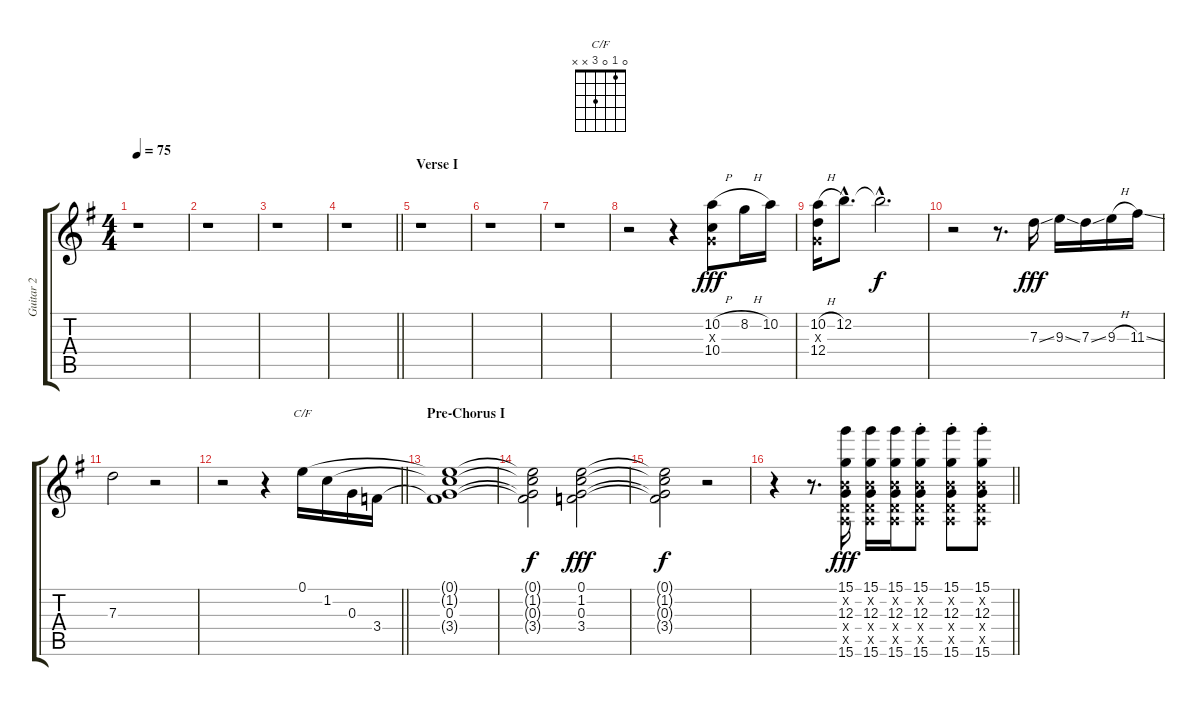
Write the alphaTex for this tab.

\track ("Guitar 2" "Guitar 2") {instrument electricguitarclean}
\staff {score tabs}
\tuning (E4 B3 G3 D3 A2 E2) {hide}
\chord ("C/F" 0 1 0 3 x x)
\ts (4 4)
\tempo 75
\clef g2
\ks g
r.1{dy fff instrument electricguitarclean} |
r.1 |
r.1 |
\barLineRight lightlight
r.1 |
\section ("" "Verse I")
r.1 |
r.1 |
r.1 |
r.2 r.4 (10.2{h} 0.3{x} 10.4).8 8.2{h}.16 10.2.16 |
(10.2{h} 0.3{x} 12.4).16 12.2{hac}.8{d} 12.2{hac t}.2{d dy f} |
r.2 r.8{d} 7.3{ss}.16{dy fff} 9.3{ss}.16 7.3{ss}.16 9.3{h}.16 11.3{ss}.16 |
7.3.2 r.2 |
\barLineRight lightlight
r.2 r.4 0.1.16{ch "C/F"} 1.2.16 0.3.16 3.4.16 |
\section ("" "Pre-Chorus I")
(0.1{t} 1.2{t} 0.3 3.4{t}).1 |
(0.1{t} 1.2{t} 0.3{t} 3.4{t}).2{dy f} (0.1 1.2 0.3 3.4).2{dy fff} |
(0.1{t} 1.2{t} 0.3{t} 3.4{t}).2{dy f} r.2 |
\barLineRight lightlight
r.4 r.8{d} (15.1 0.2{x} 12.3 0.4{x} 0.5{x} 15.6).16{dy fff} (15.1 0.2{x} 12.3 0.4{x} 0.5{x} 15.6).16 (15.1 0.2{x} 12.3 0.4{x} 0.5{x} 15.6).16 (15.1{st} 0.2{x} 12.3{st} 0.4{x} 0.5{x} 15.6{st}).8 (15.1{st} 0.2{x} 12.3{st} 0.4{x} 0.5{x} 15.6{st}).8 (15.1{st} 0.2{x} 12.3{st} 0.4{x} 0.5{x} 15.6{st}).8
